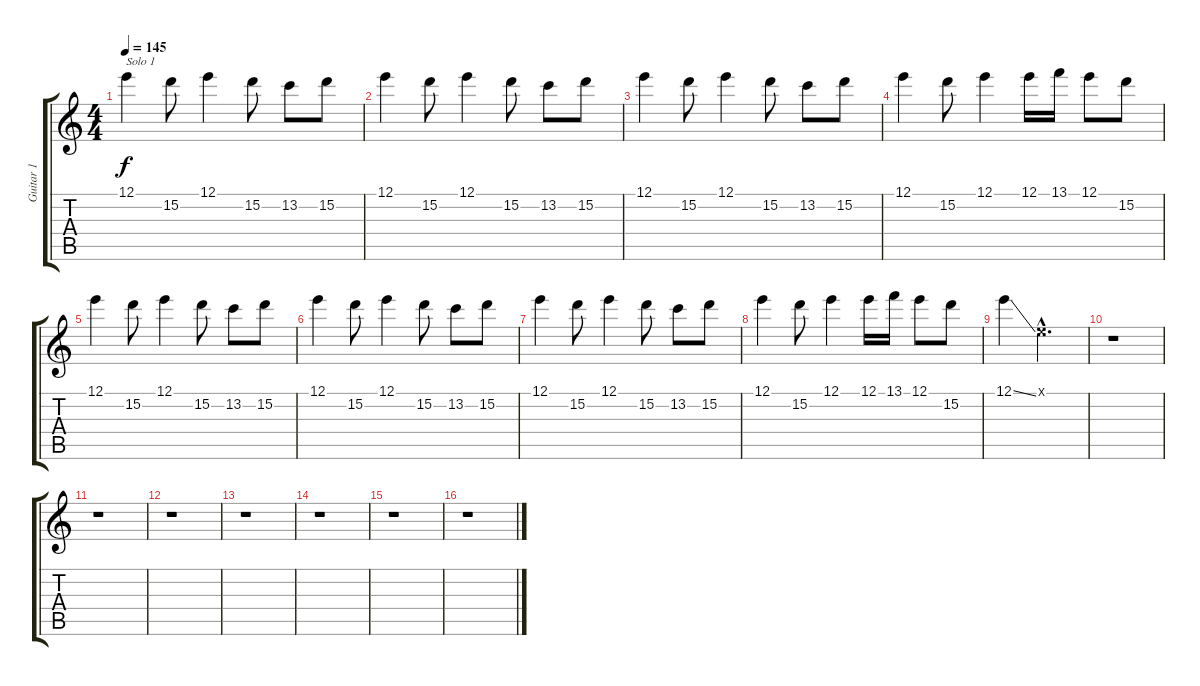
\track ("Guitar 1" "Guitar 1") {instrument distortionguitar}
\staff {score tabs}
\tuning (E4 B3 G3 D3 A2 E2) {hide}
\ts (4 4)
\tempo 145
\clef g2
\ks c
12.1.4{txt "Solo 1" dy f} 15.2.8 12.1.4 15.2.8 13.2.8 15.2.8 |
12.1.4 15.2.8 12.1.4 15.2.8 13.2.8 15.2.8 |
12.1.4 15.2.8 12.1.4 15.2.8 13.2.8 15.2.8 |
12.1.4 15.2.8 12.1.4 12.1.16 13.1.16 12.1.8 15.2.8 |
12.1.4 15.2.8 12.1.4 15.2.8 13.2.8 15.2.8 |
12.1.4 15.2.8 12.1.4 15.2.8 13.2.8 15.2.8 |
12.1.4 15.2.8 12.1.4 15.2.8 13.2.8 15.2.8 |
12.1.4 15.2.8 12.1.4 12.1.16 13.1.16 12.1.8 15.2.8 |
12.1{ss}.4 0.1{hac x}.2{d} |
r.1 |
r.1 |
r.1 |
r.1 |
r.1 |
r.1 |
r.1
